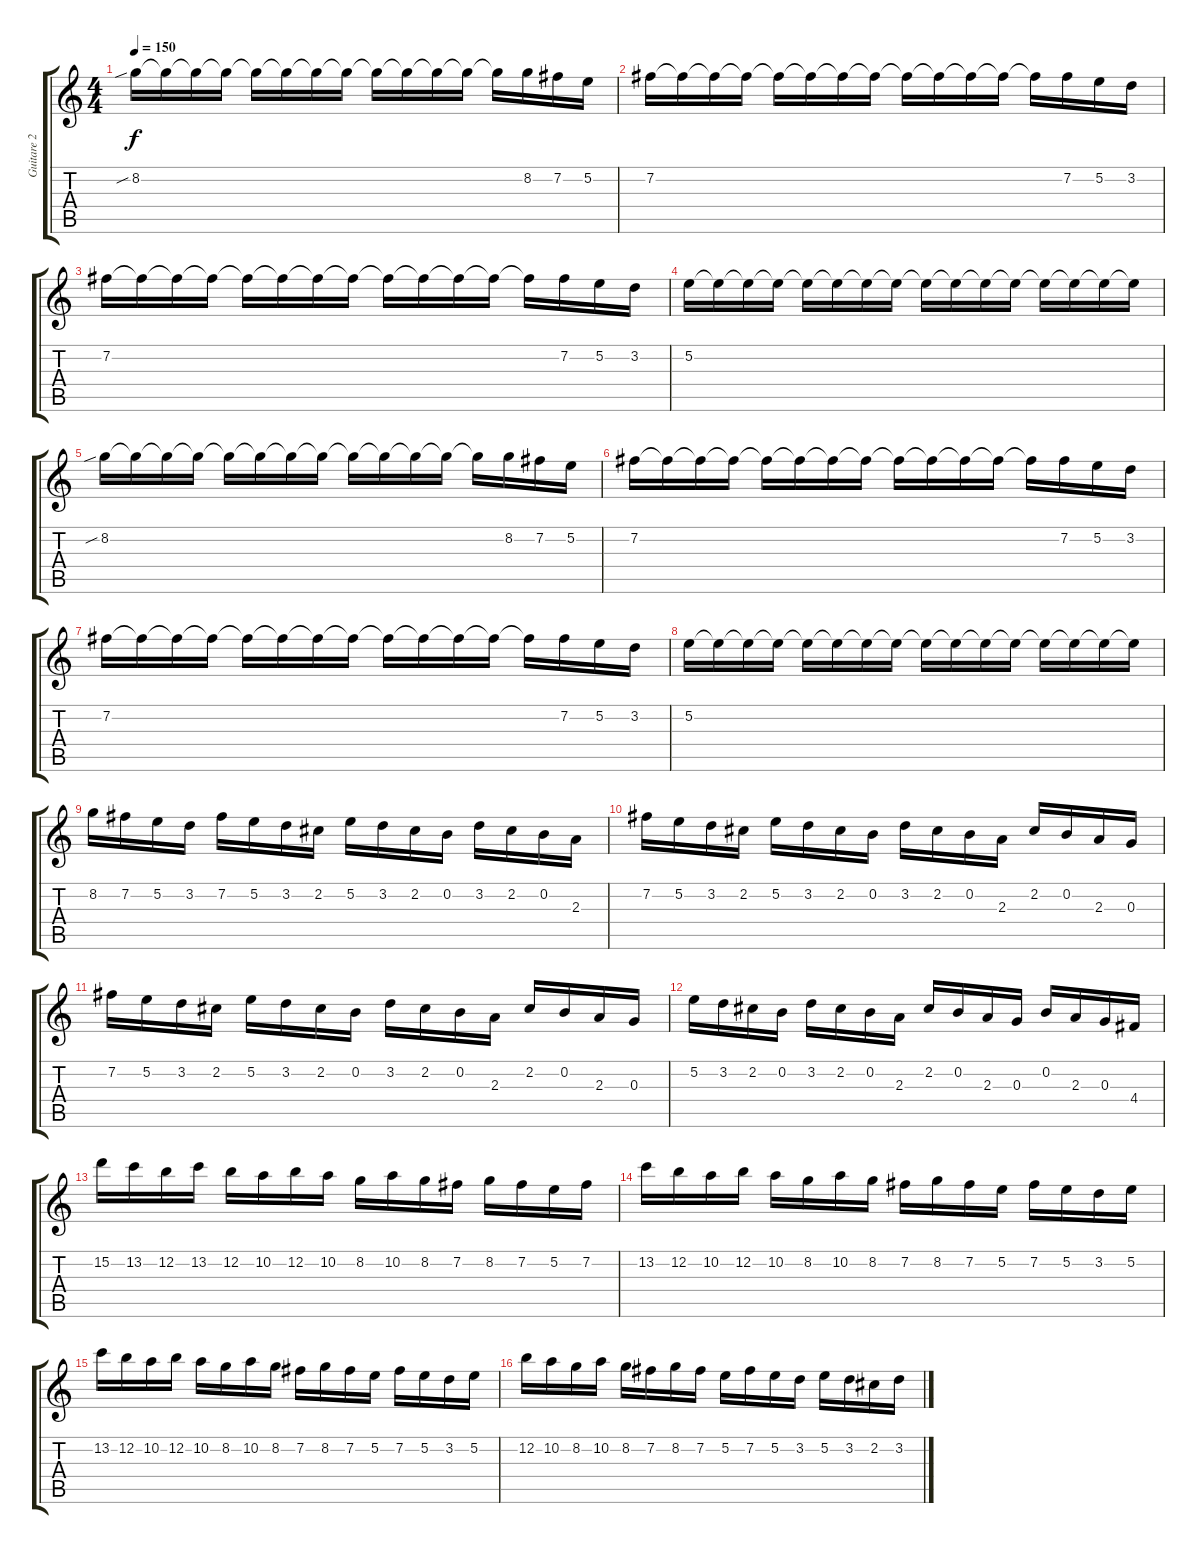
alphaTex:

\track ("Guitare 2" "Guitare 2") {instrument acousticguitarsteel}
\staff {score tabs}
\tuning (E4 B3 G3 D3 A2 E2) {hide}
\ts (4 4)
\tempo 150
\clef g2
\ks c
8.2{sib}.16{dy f} 8.2{t}.16 8.2{t}.16 8.2{t}.16 8.2{t}.16 8.2{t}.16 8.2{t}.16 8.2{t}.16 8.2{t}.16 8.2{t}.16 8.2{t}.16 8.2{t}.16 8.2{t}.16 8.2.16 7.2.16 5.2.16 |
7.2.16 7.2{t}.16 7.2{t}.16 7.2{t}.16 7.2{t}.16 7.2{t}.16 7.2{t}.16 7.2{t}.16 7.2{t}.16 7.2{t}.16 7.2{t}.16 7.2{t}.16 7.2{t}.16 7.2.16 5.2.16 3.2.16 |
7.2.16 7.2{t}.16 7.2{t}.16 7.2{t}.16 7.2{t}.16 7.2{t}.16 7.2{t}.16 7.2{t}.16 7.2{t}.16 7.2{t}.16 7.2{t}.16 7.2{t}.16 7.2{t}.16 7.2.16 5.2.16 3.2.16 |
5.2.16 5.2{t}.16 5.2{t}.16 5.2{t}.16 5.2{t}.16 5.2{t}.16 5.2{t}.16 5.2{t}.16 5.2{t}.16 5.2{t}.16 5.2{t}.16 5.2{t}.16 5.2{t}.16 5.2{t}.16 5.2{t}.16 5.2{t}.16 |
8.2{sib}.16 8.2{t}.16 8.2{t}.16 8.2{t}.16 8.2{t}.16 8.2{t}.16 8.2{t}.16 8.2{t}.16 8.2{t}.16 8.2{t}.16 8.2{t}.16 8.2{t}.16 8.2{t}.16 8.2.16 7.2.16 5.2.16 |
7.2.16 7.2{t}.16 7.2{t}.16 7.2{t}.16 7.2{t}.16 7.2{t}.16 7.2{t}.16 7.2{t}.16 7.2{t}.16 7.2{t}.16 7.2{t}.16 7.2{t}.16 7.2{t}.16 7.2.16 5.2.16 3.2.16 |
7.2.16 7.2{t}.16 7.2{t}.16 7.2{t}.16 7.2{t}.16 7.2{t}.16 7.2{t}.16 7.2{t}.16 7.2{t}.16 7.2{t}.16 7.2{t}.16 7.2{t}.16 7.2{t}.16 7.2.16 5.2.16 3.2.16 |
5.2.16 5.2{t}.16 5.2{t}.16 5.2{t}.16 5.2{t}.16 5.2{t}.16 5.2{t}.16 5.2{t}.16 5.2{t}.16 5.2{t}.16 5.2{t}.16 5.2{t}.16 5.2{t}.16 5.2{t}.16 5.2{t}.16 5.2{t}.16 |
8.2.16 7.2.16 5.2.16 3.2.16 7.2.16 5.2.16 3.2.16 2.2.16 5.2.16 3.2.16 2.2.16 0.2.16 3.2.16 2.2.16 0.2.16 2.3.16 |
7.2.16 5.2.16 3.2.16 2.2.16 5.2.16 3.2.16 2.2.16 0.2.16 3.2.16 2.2.16 0.2.16 2.3.16 2.2.16 0.2.16 2.3.16 0.3.16 |
7.2.16 5.2.16 3.2.16 2.2.16 5.2.16 3.2.16 2.2.16 0.2.16 3.2.16 2.2.16 0.2.16 2.3.16 2.2.16 0.2.16 2.3.16 0.3.16 |
5.2.16 3.2.16 2.2.16 0.2.16 3.2.16 2.2.16 0.2.16 2.3.16 2.2.16 0.2.16 2.3.16 0.3.16 0.2.16 2.3.16 0.3.16 4.4.16 |
15.2.16 13.2.16 12.2.16 13.2.16 12.2.16 10.2.16 12.2.16 10.2.16 8.2.16 10.2.16 8.2.16 7.2.16 8.2.16 7.2.16 5.2.16 7.2.16 |
13.2.16 12.2.16 10.2.16 12.2.16 10.2.16 8.2.16 10.2.16 8.2.16 7.2.16 8.2.16 7.2.16 5.2.16 7.2.16 5.2.16 3.2.16 5.2.16 |
13.2.16 12.2.16 10.2.16 12.2.16 10.2.16 8.2.16 10.2.16 8.2.16 7.2.16 8.2.16 7.2.16 5.2.16 7.2.16 5.2.16 3.2.16 5.2.16 |
12.2.16 10.2.16 8.2.16 10.2.16 8.2.16 7.2.16 8.2.16 7.2.16 5.2.16 7.2.16 5.2.16 3.2.16 5.2.16 3.2.16 2.2.16 3.2.16
